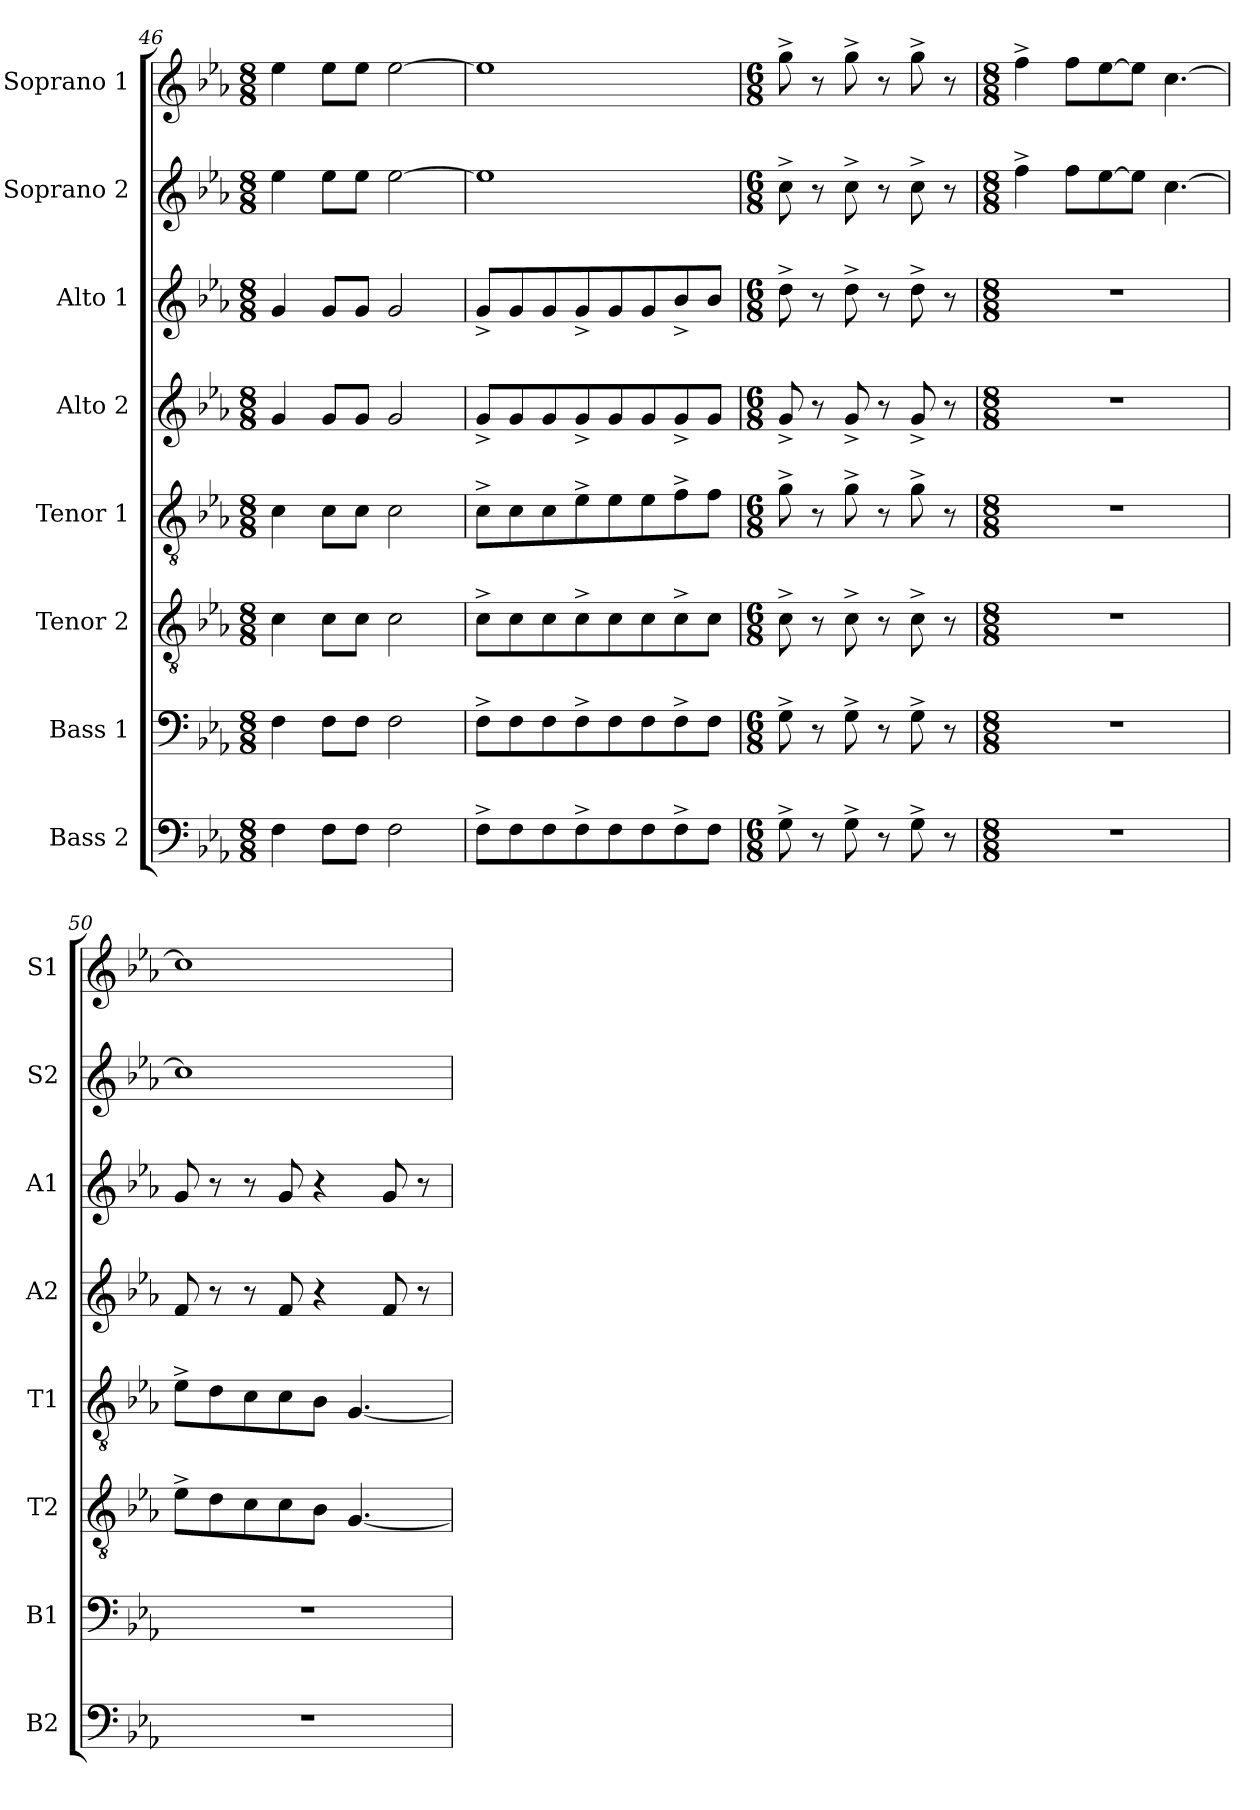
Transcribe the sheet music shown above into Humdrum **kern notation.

**kern	**kern	**kern	**kern	**kern	**kern	**kern	**kern
*part8	*part7	*part6	*part5	*part4	*part3	*part2	*part1
*staff8	*staff7	*staff6	*staff5	*staff4	*staff3	*staff2	*staff1
*I"Bass 2	*I"Bass 1	*I"Tenor 2	*I"Tenor 1	*I"Alto 2	*I"Alto 1	*I"Soprano 2	*I"Soprano 1
*I'B2	*I'B1	*I'T2	*I'T1	*I'A2	*I'A1	*I'S2	*I'S1
*clefF4	*clefF4	*clefGv2	*clefGv2	*clefG2	*clefG2	*clefG2	*clefG2
*k[b-e-a-]	*k[b-e-a-]	*k[b-e-a-]	*k[b-e-a-]	*k[b-e-a-]	*k[b-e-a-]	*k[b-e-a-]	*k[b-e-a-]
*M8/8	*M8/8	*M8/8	*M8/8	*M8/8	*M8/8	*M8/8	*M8/8
=46	=46	=46	=46	=46	=46	=46	=46
4F\	4F\	4c\	4c\	4g/	4g/	4ee-\	4ee-\
8F\L	8F\L	8c\L	8c\L	8g/L	8g/L	8ee-\L	8ee-\L
8F\J	8F\J	8c\J	8c\J	8g/J	8g/J	8ee-\J	8ee-\J
2F\	2F\	2c\	2c\	2g/	2g/	[2ee-\	[2ee-\
=47	=47	=47	=47	=47	=47	=47	=47
8F^\L	8F^\L	8c^\L	8c^\L	8g^/L	8g^/L	1ee-]	1ee-]
8F\	8F\	8c\	8c\	8g/	8g/	.	.
8F\	8F\	8c\	8c\	8g/	8g/	.	.
8F^\	8F^\	8c^\	8e-^\	8g^/	8g^/	.	.
8F\	8F\	8c\	8e-\	8g/	8g/	.	.
8F\	8F\	8c\	8e-\	8g/	8g/	.	.
8F^\	8F^\	8c^\	8f^\	8g^/	8b-^/	.	.
8F\J	8F\J	8c\J	8f\J	8g/J	8b-/J	.	.
=48	=48	=48	=48	=48	=48	=48	=48
*M6/8	*M6/8	*M6/8	*M6/8	*M6/8	*M6/8	*M6/8	*M6/8
8G^\	8G^\	8c^\	8g^\	8g^/	8dd^\	8cc^\	8gg^\
8r	8r	8r	8r	8r	8r	8r	8r
8G^\	8G^\	8c^\	8g^\	8g^/	8dd^\	8cc^\	8gg^\
8r	8r	8r	8r	8r	8r	8r	8r
8G^\	8G^\	8c^\	8g^\	8g^/	8dd^\	8cc^\	8gg^\
8r	8r	8r	8r	8r	8r	8r	8r
=49	=49	=49	=49	=49	=49	=49	=49
*M8/8	*M8/8	*M8/8	*M8/8	*M8/8	*M8/8	*M8/8	*M8/8
1r	1r	1r	1r	1r	1r	4ff^\	4ff^\
.	.	.	.	.	.	8ff\L	8ff\L
.	.	.	.	.	.	[8ee-\	[8ee-\
.	.	.	.	.	.	8ee-\J]	8ee-\J]
.	.	.	.	.	.	[4.cc\	[4.cc\
!!LO:PB:g=z
=50	=50	=50	=50	=50	=50	=50	=50
1r	1r	8e-^\L	8e-^\L	8f/	8g/	1cc]	1cc]
.	.	8d\	8d\	8r	8r	.	.
.	.	8c\	8c\	8r	8r	.	.
.	.	8c\	8c\	8f/	8g/	.	.
.	.	8B-\J	8B-\J	4r	4r	.	.
.	.	[4.G/	[4.G/	.	.	.	.
.	.	.	.	8f/	8g/	.	.
.	.	.	.	8r	8r	.	.
=	=	=	=	=	=	=	=
*-	*-	*-	*-	*-	*-	*-	*-
